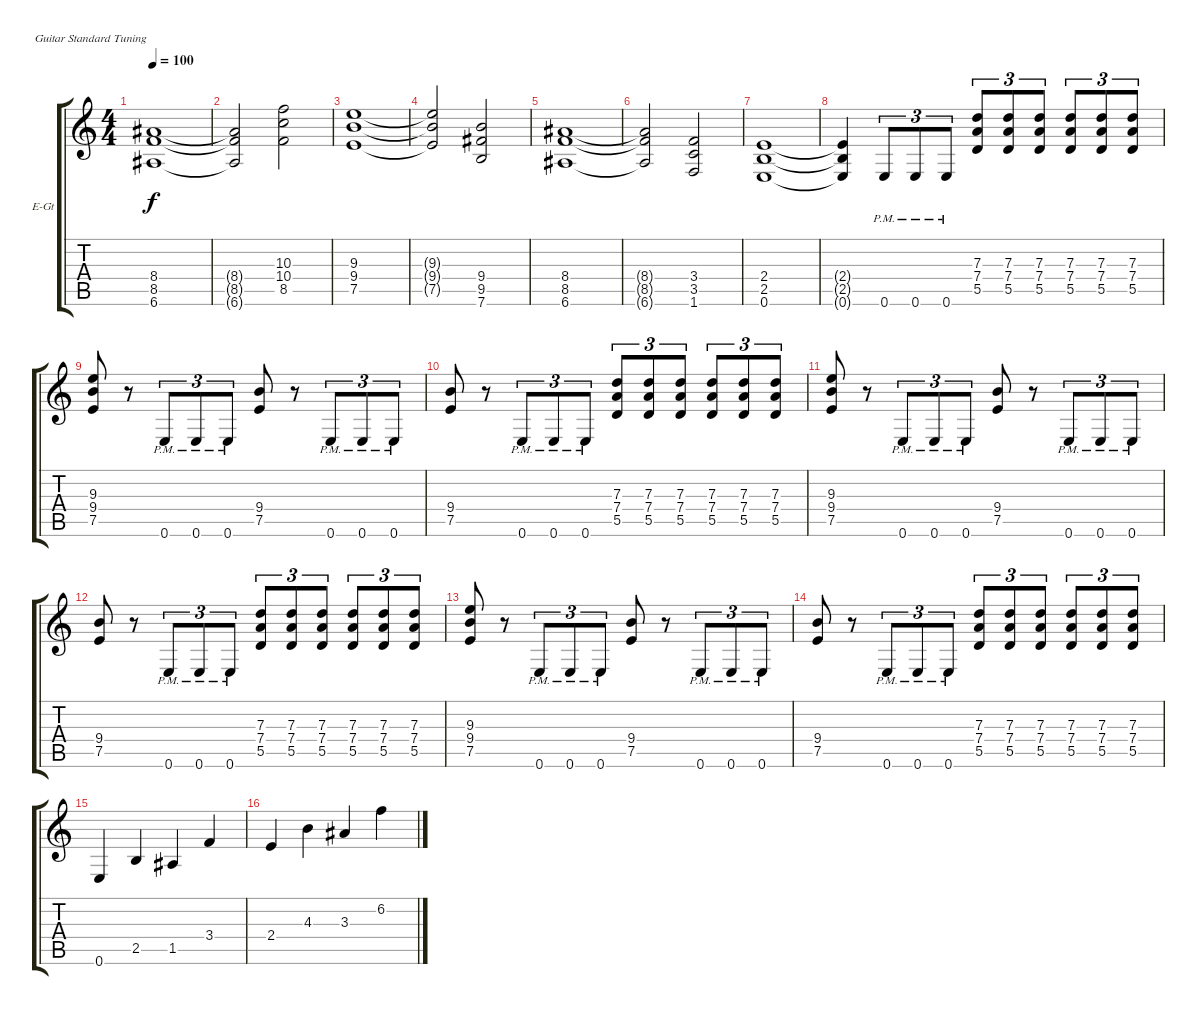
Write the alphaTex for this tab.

\bracketExtendMode groupsimilarinstruments
\firstSystemTrackNameOrientation horizontal
\otherSystemsTrackNameOrientation horizontal
\track ("Guitar 2" "E-Gt") {instrument distortionguitar}
\staff {score tabs}
\tuning (E4 B3 G3 D3 A2 E2)
\ts (4 4)
\tempo 100
\clef g2
\scale
0.333333
\ks c
(8.4 8.5 6.6).1{dy f} |
\scale
0.333333 (8.4{t} 8.5{t} 6.6{t}).2 (10.3 10.4 8.5).2 |
\scale
0.333333 (9.3 9.4 7.5).1 |
\scale
0.333333 (9.3{t} 9.4{t} 7.5{t}).2 (9.4 9.5 7.6).2 |
\scale
0.333333 (8.4 8.5 6.6).1 |
\scale
0.333333 (8.4{t} 8.5{t} 6.6{t}).2 (3.4 3.5 1.6).2 |
\scale
0.333333 (2.4 2.5 0.6).1 |
\scale
0.333333 (2.4{t} 2.5{t} 0.6{t}).4 0.6{pm}.8{tu (3 2)} 0.6{pm}.8{tu (3 2)} 0.6{pm}.8{tu (3 2)} (7.4 5.5 7.3).8{tu (3 2)} (7.4 5.5 7.3).8{tu (3 2)} (7.4 5.5 7.3).8{tu (3 2)} (7.4 5.5 7.3).8{tu (3 2)} (7.4 5.5 7.3).8{tu (3 2)} (7.4 5.5 7.3).8{tu (3 2)} |
\scale
0.333333 (9.4 7.5 9.3).8 r.8 0.6{pm}.8{tu (3 2)} 0.6{pm}.8{tu (3 2)} 0.6{pm}.8{tu (3 2)} (9.4 7.5).8 r.8 0.6{pm}.8{tu (3 2)} 0.6{pm}.8{tu (3 2)} 0.6{pm}.8{tu (3 2)} |
\scale
0.333333 (9.4 7.5).8 r.8 0.6{pm}.8{tu (3 2)} 0.6{pm}.8{tu (3 2)} 0.6{pm}.8{tu (3 2)} (7.4 5.5 7.3).8{tu (3 2)} (7.4 5.5 7.3).8{tu (3 2)} (7.4 5.5 7.3).8{tu (3 2)} (7.4 5.5 7.3).8{tu (3 2)} (7.4 5.5 7.3).8{tu (3 2)} (7.4 5.5 7.3).8{tu (3 2)} |
\scale
0.333333 (9.3 9.4 7.5).8 r.8 0.6{pm}.8{tu (3 2)} 0.6{pm}.8{tu (3 2)} 0.6{pm}.8{tu (3 2)} (9.4 7.5).8 r.8 0.6{pm}.8{tu (3 2)} 0.6{pm}.8{tu (3 2)} 0.6{pm}.8{tu (3 2)} |
\scale
0.333333 (9.4 7.5).8 r.8 0.6{pm}.8{tu (3 2)} 0.6{pm}.8{tu (3 2)} 0.6{pm}.8{tu (3 2)} (7.4 5.5 7.3).8{tu (3 2)} (7.4 5.5 7.3).8{tu (3 2)} (7.4 5.5 7.3).8{tu (3 2)} (7.4 5.5 7.3).8{tu (3 2)} (7.4 5.5 7.3).8{tu (3 2)} (7.4 5.5 7.3).8{tu (3 2)} |
\scale
0.333333 (9.4 7.5 9.3).8 r.8 0.6{pm}.8{tu (3 2)} 0.6{pm}.8{tu (3 2)} 0.6{pm}.8{tu (3 2)} (9.4 7.5).8 r.8 0.6{pm}.8{tu (3 2)} 0.6{pm}.8{tu (3 2)} 0.6{pm}.8{tu (3 2)} |
\scale
0.333333 (9.4 7.5).8 r.8 0.6{pm}.8{tu (3 2)} 0.6{pm}.8{tu (3 2)} 0.6{pm}.8{tu (3 2)} (7.4 5.5 7.3).8{tu (3 2)} (7.4 5.5 7.3).8{tu (3 2)} (7.4 5.5 7.3).8{tu (3 2)} (7.4 5.5 7.3).8{tu (3 2)} (7.4 5.5 7.3).8{tu (3 2)} (7.4 5.5 7.3).8{tu (3 2)} |
\scale
0.333333 0.6.4 2.5.4 1.5.4 3.4.4 |
\scale
0.333333 2.4.4 4.3.4 3.3.4 6.2.4
